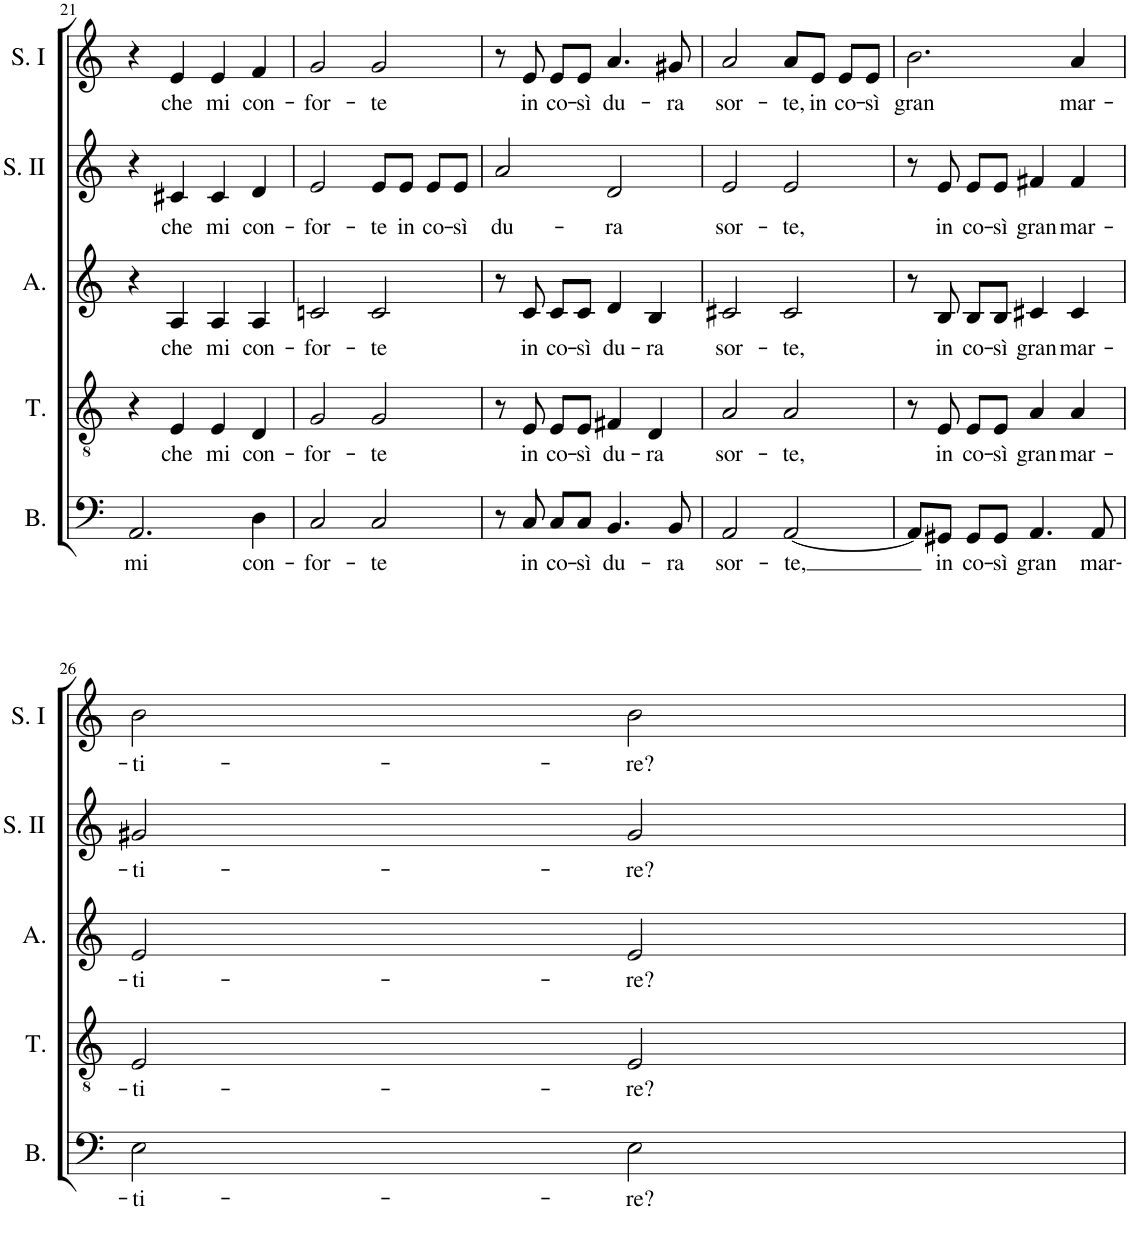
**kern	**text	**kern	**text	**kern	**text	**kern	**text	**kern	**text
*part5	*part5	*part4	*part4	*part3	*part3	*part2	*part2	*part1	*part1
*staff5	*staff5	*staff4	*staff4	*staff3	*staff3	*staff2	*staff2	*staff1	*staff1
*I"Basso	*	*I"Tenore	*	*I"Alto	*	*I"Soprano II	*	*I"Soprano I	*
*I'B.	*	*I'T.	*	*I'A.	*	*I'S. II	*	*I'S. I	*
!!LO:PB:g=z
*clefF4	*	*clefGv2	*	*clefG2	*	*clefG2	*	*clefG2	*
*k[]	*	*k[]	*	*k[]	*	*k[]	*	*k[]	*
*M4/4	*	*M4/4	*	*M4/4	*	*M4/4	*	*M4/4	*
*met(c)	*	*met(c)	*	*met(c)	*	*met(c)	*	*met(c)	*
=21	=21	=21	=21	=21	=21	=21	=21	=21	=21
!	!LO:LY:b	!	!	!	!	!	!	!	!
2.AA/	mi	4r	.	4r	.	4r	.	4r	.
!	!	!	!LO:LY:b	!	!LO:LY:b	!	!LO:LY:b	!	!LO:LY:b
.	.	4E/	che	4A/	che	4c#X/	che	4e/	che
!	!	!	!LO:LY:b	!	!LO:LY:b	!	!LO:LY:b	!	!LO:LY:b
.	.	4E/	mi	4A/	mi	4c#/	mi	4e/	mi
!	!LO:LY:b	!	!LO:LY:b	!	!LO:LY:b	!	!LO:LY:b	!	!LO:LY:b
4D\	con-	4D/	con-	4A/	con-	4d/	con-	4f/	con-
=22	=22	=22	=22	=22	=22	=22	=22	=22	=22
!	!LO:LY:b	!	!LO:LY:b	!	!LO:LY:b	!	!LO:LY:b	!	!LO:LY:b
2C/	-for-	2G/	-for-	2cn/	-for-	2e/	-for-	2g/	-for-
!	!LO:LY:b	!	!LO:LY:b	!	!LO:LY:b	!	!LO:LY:b	!	!LO:LY:b
2C/	-te	2G/	-te	2c/	-te	8e/L	-te	2g/	-te
!	!	!	!	!	!	!	!LO:LY:b	!	!
.	.	.	.	.	.	8e/J	in	.	.
!	!	!	!	!	!	!	!LO:LY:b	!	!
.	.	.	.	.	.	8e/L	co-	.	.
!	!	!	!	!	!	!	!LO:LY:b	!	!
.	.	.	.	.	.	8e/J	-sì	.	.
=23	=23	=23	=23	=23	=23	=23	=23	=23	=23
!	!	!	!	!	!	!	!LO:LY:b	!	!
8r	.	8r	.	8r	.	2a/	du-	8r	.
!	!LO:LY:b	!	!LO:LY:b	!	!LO:LY:b	!	!	!	!LO:LY:b
8C/	in	8E/	in	8c/	in	.	.	8e/	in
!	!LO:LY:b	!	!LO:LY:b	!	!LO:LY:b	!	!	!	!LO:LY:b
8C/L	co-	8E/L	co-	8c/L	co-	.	.	8e/L	co-
!	!LO:LY:b	!	!LO:LY:b	!	!LO:LY:b	!	!	!	!LO:LY:b
8C/J	-sì	8E/J	-sì	8c/J	-sì	.	.	8e/J	-sì
!	!LO:LY:b	!	!LO:LY:b	!	!LO:LY:b	!	!LO:LY:b	!	!LO:LY:b
4.BB/	du-	4F#X/	du-	4d/	du-	2d/	-ra	4.a/	du-
!	!	!	!LO:LY:b	!	!LO:LY:b	!	!	!	!
.	.	4D/	-ra	4B/	-ra	.	.	.	.
!	!LO:LY:b	!	!	!	!	!	!	!	!LO:LY:b
8BB/	-ra	.	.	.	.	.	.	8g#X/	-ra
=24	=24	=24	=24	=24	=24	=24	=24	=24	=24
!	!LO:LY:b	!	!LO:LY:b	!	!LO:LY:b	!	!LO:LY:b	!	!LO:LY:b
2AA/	sor-	2A/	sor-	2c#X/	sor-	2e/	sor-	2a/	sor-
!	!LO:LY:b	!	!LO:LY:b	!	!LO:LY:b	!	!LO:LY:b	!	!LO:LY:b
[2AA/	-te,	2A/	-te,	2c#/	-te,	2e/	-te,	8a/L	-te,
!	!	!	!	!	!	!	!	!	!LO:LY:b
.	.	.	.	.	.	.	.	8e/J	in
!	!	!	!	!	!	!	!	!	!LO:LY:b
.	.	.	.	.	.	.	.	8e/L	co-
!	!	!	!	!	!	!	!	!	!LO:LY:b
.	.	.	.	.	.	.	.	8e/J	-sì
=25	=25	=25	=25	=25	=25	=25	=25	=25	=25
!	!	!	!	!	!	!	!	!	!LO:LY:b
8AA/L]	.	8r	.	8r	.	8r	.	2.b\	gran
!	!LO:LY:b	!	!LO:LY:b	!	!LO:LY:b	!	!LO:LY:b	!	!
8GG#X/J	in	8E/	in	8B/	in	8e/	in	.	.
!	!LO:LY:b	!	!LO:LY:b	!	!LO:LY:b	!	!LO:LY:b	!	!
8GG#/L	co-	8E/L	co-	8B/L	co-	8e/L	co-	.	.
!	!LO:LY:b	!	!LO:LY:b	!	!LO:LY:b	!	!LO:LY:b	!	!
8GG#/J	-sì	8E/J	-sì	8B/J	-sì	8e/J	-sì	.	.
!	!LO:LY:b	!	!LO:LY:b	!	!LO:LY:b	!	!LO:LY:b	!	!
4.AA/	gran	4A/	gran	4c#X/	gran	4f#X/	gran	.	.
!	!	!	!LO:LY:b	!	!LO:LY:b	!	!LO:LY:b	!	!LO:LY:b
.	.	4A/	mar-	4c#/	mar-	4f#/	mar-	4a/	mar-
!	!LO:LY:b	!	!	!	!	!	!	!	!
8AA/	mar-	.	.	.	.	.	.	.	.
!!LO:LB:g=z
=26	=26	=26	=26	=26	=26	=26	=26	=26	=26
!	!LO:LY:b	!	!LO:LY:b	!	!LO:LY:b	!	!LO:LY:b	!	!LO:LY:b
2E\	-ti-	2E/	-ti-	2e/	-ti-	2g#X/	-ti-	2b\	-ti-
!	!LO:LY:b	!	!LO:LY:b	!	!LO:LY:b	!	!LO:LY:b	!	!LO:LY:b
2E\	-re?	2E/	-re?	2e/	-re?	2g#/	-re?	2b\	-re?
=	=	=	=	=	=	=	=	=	=
*-	*-	*-	*-	*-	*-	*-	*-	*-	*-
